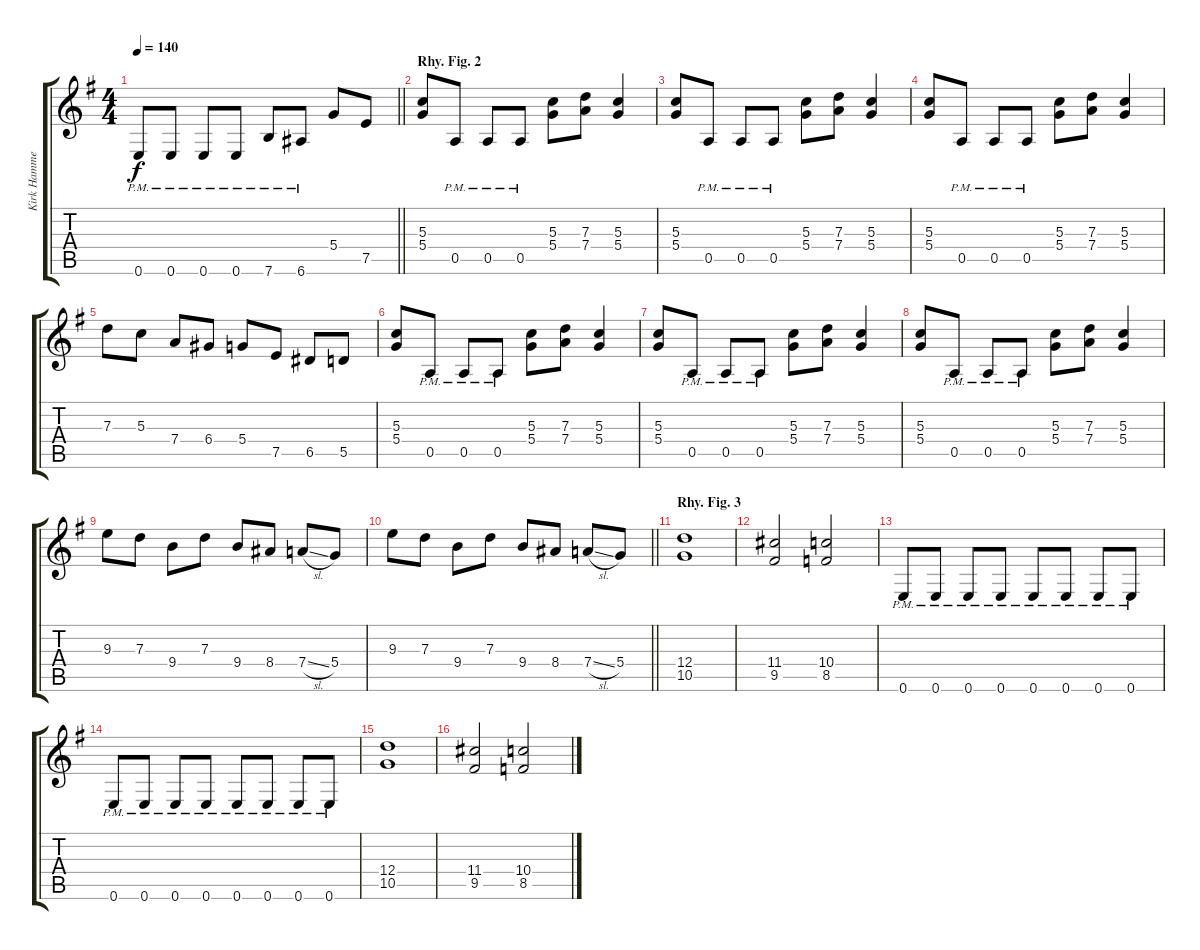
\track ("Kirk Hammet" "Kirk Hamme") {instrument distortionguitar}
\staff {score tabs}
\tuning (E4 B3 G3 D3 A2 E2) {hide}
\ts (4 4)
\tempo 140
\clef g2
\barLineRight lightlight
\ks eminor
0.6{pm}.8{dy f} 0.6{pm}.8 0.6{pm}.8 0.6{pm}.8 7.6{pm}.8 6.6{pm}.8 5.4.8 7.5.8 |
\section ("" "Rhy. Fig. 2")
(5.3 5.4).8 0.5{pm}.8 0.5{pm}.8 0.5{pm}.8 (5.3 5.4).8 (7.3 7.4).8 (5.3 5.4).4 |
(5.3 5.4).8 0.5{pm}.8 0.5{pm}.8 0.5{pm}.8 (5.3 5.4).8 (7.3 7.4).8 (5.3 5.4).4 |
(5.3 5.4).8 0.5{pm}.8 0.5{pm}.8 0.5{pm}.8 (5.3 5.4).8 (7.3 7.4).8 (5.3 5.4).4 |
7.3.8 5.3.8 7.4.8 6.4.8 5.4.8 7.5.8 6.5.8 5.5.8 |
(5.3 5.4).8 0.5{pm}.8 0.5{pm}.8 0.5{pm}.8 (5.3 5.4).8 (7.3 7.4).8 (5.3 5.4).4 |
(5.3 5.4).8 0.5{pm}.8 0.5{pm}.8 0.5{pm}.8 (5.3 5.4).8 (7.3 7.4).8 (5.3 5.4).4 |
(5.3 5.4).8 0.5{pm}.8 0.5{pm}.8 0.5{pm}.8 (5.3 5.4).8 (7.3 7.4).8 (5.3 5.4).4 |
9.3.8 7.3.8 9.4.8 7.3.8 9.4.8 8.4.8 7.4{sl}.8 5.4.8 |
\barLineRight lightlight
9.3.8 7.3.8 9.4.8 7.3.8 9.4.8 8.4.8 7.4{sl}.8 5.4.8 |
\section ("" "Rhy. Fig. 3")
(12.4 10.5).1 |
(11.4 9.5).2 (10.4 8.5).2 |
0.6{pm}.8 0.6{pm}.8 0.6{pm}.8 0.6{pm}.8 0.6{pm}.8 0.6{pm}.8 0.6{pm}.8 0.6{pm}.8 |
0.6{pm}.8 0.6{pm}.8 0.6{pm}.8 0.6{pm}.8 0.6{pm}.8 0.6{pm}.8 0.6{pm}.8 0.6{pm}.8 |
(12.4 10.5).1 |
(11.4 9.5).2 (10.4 8.5).2
